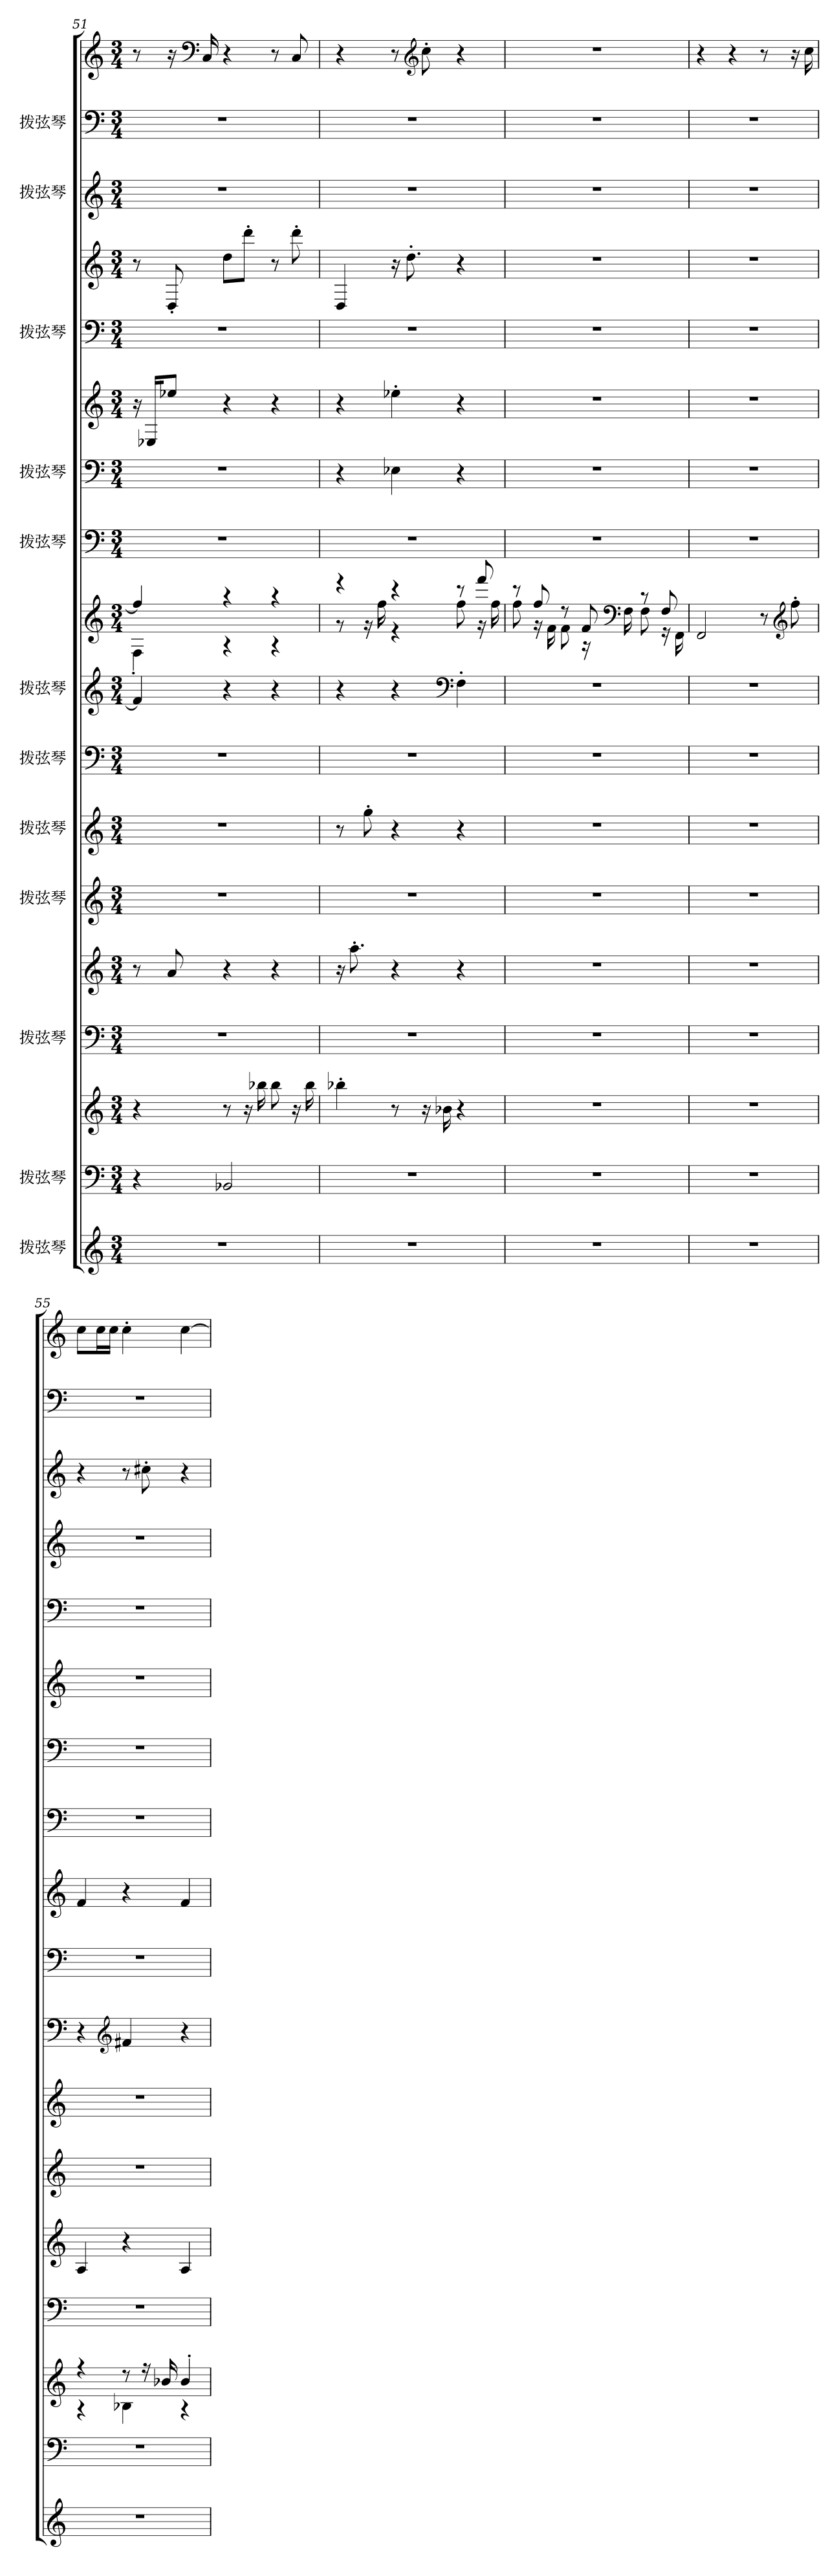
**kern	**kern	**kern	**kern	**kern	**kern	**kern	**kern	**kern	**kern	**kern	**kern	**kern	**kern	**kern	**kern	**kern	**kern
*part12	*part11	*part11	*part10	*part10	*part9	*part8	*part7	*part6	*part6	*part5	*part4	*part4	*part3	*part3	*part2	*part1	*part1
*staff18	*staff17	*staff16	*staff15	*staff14	*staff13	*staff12	*staff11	*staff10	*staff9	*staff8	*staff7	*staff6	*staff5	*staff4	*staff3	*staff2	*staff1
*I"拨弦琴	*I"拨弦琴	*	*I"拨弦琴	*	*I"拨弦琴	*I"拨弦琴	*I"拨弦琴	*I"拨弦琴	*	*I"拨弦琴	*I"拨弦琴	*	*I"拨弦琴	*	*I"拨弦琴	*I"拨弦琴	*
*clefG2	*clefF4	*clefG2	*clefF4	*clefG2	*clefG2	*clefG2	*clefF4	*clefG2	*clefG2	*clefF4	*clefF4	*clefG2	*clefF4	*clefG2	*clefG2	*clefF4	*clefG2
*k[]	*k[]	*k[]	*k[]	*k[]	*k[]	*k[]	*k[]	*k[]	*k[]	*k[]	*k[]	*k[]	*k[]	*k[]	*k[]	*k[]	*k[]
*M3/4	*M3/4	*M3/4	*M3/4	*M3/4	*M3/4	*M3/4	*M3/4	*M3/4	*M3/4	*M3/4	*M3/4	*M3/4	*M3/4	*M3/4	*M3/4	*M3/4	*M3/4
=51	=51	=51	=51	=51	=51	=51	=51	=51	=51	=51	=51	=51	=51	=51	=51	=51	=51
*	*	*	*	*	*	*	*	*	*^	*	*	*	*	*	*	*	*
2.r	4r	4r	2.r	8r	2.r	2.r	2.r	4f/]	4ff/]	4F'\	2.r	2.r	16r	2.r	8r	2.r	2.r	8r
.	.	.	.	.	.	.	.	.	.	.	.	.	16E-X/KL	.	.	.	.	.
.	.	.	.	8a/	.	.	.	.	.	.	.	.	8ee-X/J	.	8D'/	.	.	16r
*	*	*	*	*	*	*	*	*	*	*	*	*	*	*	*	*	*	*clefF4
.	.	.	.	.	.	.	.	.	.	.	.	.	.	.	.	.	.	16C/
.	2BB-X/	8r	.	4r	.	.	.	4r	4r	4r	.	.	4r	.	8dd\L	.	.	4r
.	.	16r	.	.	.	.	.	.	.	.	.	.	.	.	8ddd'\J	.	.	.
.	.	16bb-X\	.	.	.	.	.	.	.	.	.	.	.	.	.	.	.	.
.	.	8bb-\	.	4r	.	.	.	4r	4r	4r	.	.	4r	.	8r	.	.	8r
.	.	16r	.	.	.	.	.	.	.	.	.	.	.	.	8ddd'\	.	.	8C/
.	.	16bb-\	.	.	.	.	.	.	.	.	.	.	.	.	.	.	.	.
=52	=52	=52	=52	=52	=52	=52	=52	=52	=52	=52	=52	=52	=52	=52	=52	=52	=52	=52
2.r	2.r	4bb-X'\	2.r	16r	2.r	8r	2.r	4r	4r	8r	2.r	4r	4r	2.r	4D/	2.r	2.r	4r
.	.	.	.	8.aa'\	.	.	.	.	.	.	.	.	.	.	.	.	.	.
.	.	.	.	.	.	8gg'\	.	.	.	16r	.	.	.	.	.	.	.	.
.	.	.	.	.	.	.	.	.	.	16ff\	.	.	.	.	.	.	.	.
.	.	8r	.	4r	.	4r	.	4r	4r	4r	.	4E-X\	4ee-X'\	.	16r	.	.	8r
.	.	.	.	.	.	.	.	.	.	.	.	.	.	.	8.dd'\	.	.	.
*	*	*	*	*	*	*	*	*	*	*	*	*	*	*	*	*	*	*clefG2
.	.	16r	.	.	.	.	.	.	.	.	.	.	.	.	.	.	.	8cc'\
.	.	16b-X\	.	.	.	.	.	.	.	.	.	.	.	.	.	.	.	.
*	*	*	*	*	*	*	*	*clefF4	*	*	*	*	*	*	*	*	*	*
.	.	4r	.	4r	.	4r	.	4F'\	8r	8ff\	.	4r	4r	.	4r	.	.	4r
.	.	.	.	.	.	.	.	.	8fff/	16r	.	.	.	.	.	.	.	.
.	.	.	.	.	.	.	.	.	.	16ff\	.	.	.	.	.	.	.	.
!!LO:PB:g=z
=53	=53	=53	=53	=53	=53	=53	=53	=53	=53	=53	=53	=53	=53	=53	=53	=53	=53	=53
2.r	2.r	2.r	2.r	2.r	2.r	2.r	2.r	2.r	8r	8ff\	2.r	2.r	2.r	2.r	2.r	2.r	2.r	2.r
.	.	.	.	.	.	.	.	.	8ff/	16r	.	.	.	.	.	.	.	.
.	.	.	.	.	.	.	.	.	.	16f\	.	.	.	.	.	.	.	.
.	.	.	.	.	.	.	.	.	8r	8f\	.	.	.	.	.	.	.	.
.	.	.	.	.	.	.	.	.	8f/	16r	.	.	.	.	.	.	.	.
*	*	*	*	*	*	*	*	*	*clefF4	*	*	*	*	*	*	*	*	*
.	.	.	.	.	.	.	.	.	.	16F\	.	.	.	.	.	.	.	.
.	.	.	.	.	.	.	.	.	8r	8F\	.	.	.	.	.	.	.	.
.	.	.	.	.	.	.	.	.	8F/	16r	.	.	.	.	.	.	.	.
.	.	.	.	.	.	.	.	.	.	16FF\	.	.	.	.	.	.	.	.
*	*	*	*	*	*	*	*	*	*v	*v	*	*	*	*	*	*	*	*
=54	=54	=54	=54	=54	=54	=54	=54	=54	=54	=54	=54	=54	=54	=54	=54	=54	=54
2.r	2.r	2.r	2.r	2.r	2.r	2.r	2.r	2.r	2FF/	2.r	2.r	2.r	2.r	2.r	2.r	2.r	4r
.	.	.	.	.	.	.	.	.	.	.	.	.	.	.	.	.	4r
.	.	.	.	.	.	.	.	.	8r	.	.	.	.	.	.	.	8r
*	*	*	*	*	*	*	*	*	*clefG2	*	*	*	*	*	*	*	*
.	.	.	.	.	.	.	.	.	8ff'\	.	.	.	.	.	.	.	16r
.	.	.	.	.	.	.	.	.	.	.	.	.	.	.	.	.	16cc\
=55	=55	=55	=55	=55	=55	=55	=55	=55	=55	=55	=55	=55	=55	=55	=55	=55	=55
*	*	*^	*	*	*	*	*	*	*	*	*	*	*	*	*	*	*
2.r	2.r	4r	4r	2.r	4A/	2.r	2.r	4r	2.r	4f/	2.r	2.r	2.r	2.r	2.r	4r	2.r	8cc\L
.	.	.	.	.	.	.	.	.	.	.	.	.	.	.	.	.	.	16cc\L
.	.	.	.	.	.	.	.	.	.	.	.	.	.	.	.	.	.	16cc\JJ
*	*	*	*	*	*	*	*	*clefG2	*	*	*	*	*	*	*	*	*	*
.	.	8r	4B-X\	.	4r	.	.	4f#X/	.	4r	.	.	.	.	.	8r	.	4cc'\
.	.	16r	.	.	.	.	.	.	.	.	.	.	.	.	.	8cc#X'\	.	.
.	.	16b-X/	.	.	.	.	.	.	.	.	.	.	.	.	.	.	.	.
.	.	4b-'/	4r	.	4A/	.	.	4r	.	4f/	.	.	.	.	.	4r	.	[4cc\
*	*	*v	*v	*	*	*	*	*	*	*	*	*	*	*	*	*	*	*
=	=	=	=	=	=	=	=	=	=	=	=	=	=	=	=	=	=
*-	*-	*-	*-	*-	*-	*-	*-	*-	*-	*-	*-	*-	*-	*-	*-	*-	*-
